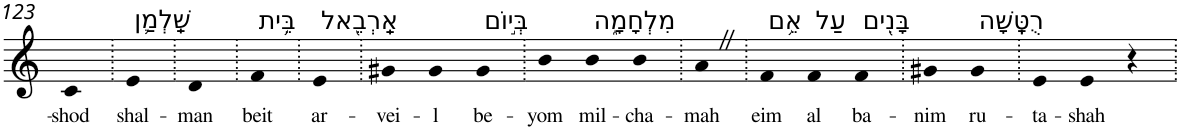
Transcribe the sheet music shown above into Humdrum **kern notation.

**kern	**text
*part1	*part1
*staff1	*staff1
*I"Piano	*
*I'Pno	*
!!LO:PB:g=z
*clefG2	*
*k[]	*
=123	=123
!	!LO:LY:b
4c	-shod
=124.	=124.
!LO:TX:a:t=שַֽׁלְמַ֛ן	!
!	!LO:LY:b
4e	shal-
=125.	=125.
!	!LO:LY:b
4d	-man
=126.	=126.
!LO:TX:a:t=בֵּ֥ית	!
!	!LO:LY:b
4f	beit
=127.	=127.
!LO:TX:a:t=אַֽרְבֵ֖אל	!
!	!LO:LY:b
4e	ar-
=128.	=128.
!	!LO:LY:b
4g#X	-vei-
!	!LO:LY:b
4g#	-l
!LO:TX:a:t=בְּי֣וֹם	!
!	!LO:LY:b
4g#	be-
=129.	=129.
!	!LO:LY:b
4b	-yom
!LO:TX:a:t=מִלְחָמָ֑ה	!
!	!LO:LY:b
4b	mil-
!	!LO:LY:b
4b	-cha-
=130.	=130.
!	!LO:LY:b
4aZ	-mah
=131.	=131.
!LO:TX:a:t=אֵ֥ם	!
!	!LO:LY:b
4f	eim
!LO:TX:a:t=עַל	!
!	!LO:LY:b
4f	al
!LO:TX:a:t=בָּנִ֖ים	!
!	!LO:LY:b
4f	ba-
=132.	=132.
!	!LO:LY:b
4g#X	-nim
!LO:TX:a:t=רֻטָּֽשָׁה	!
!	!LO:LY:b
4g#	ru-
=133.	=133.
!	!LO:LY:b
4e	-ta-
!	!LO:LY:b
4e	-shah
4r	.
=.	=.
*-	*-
